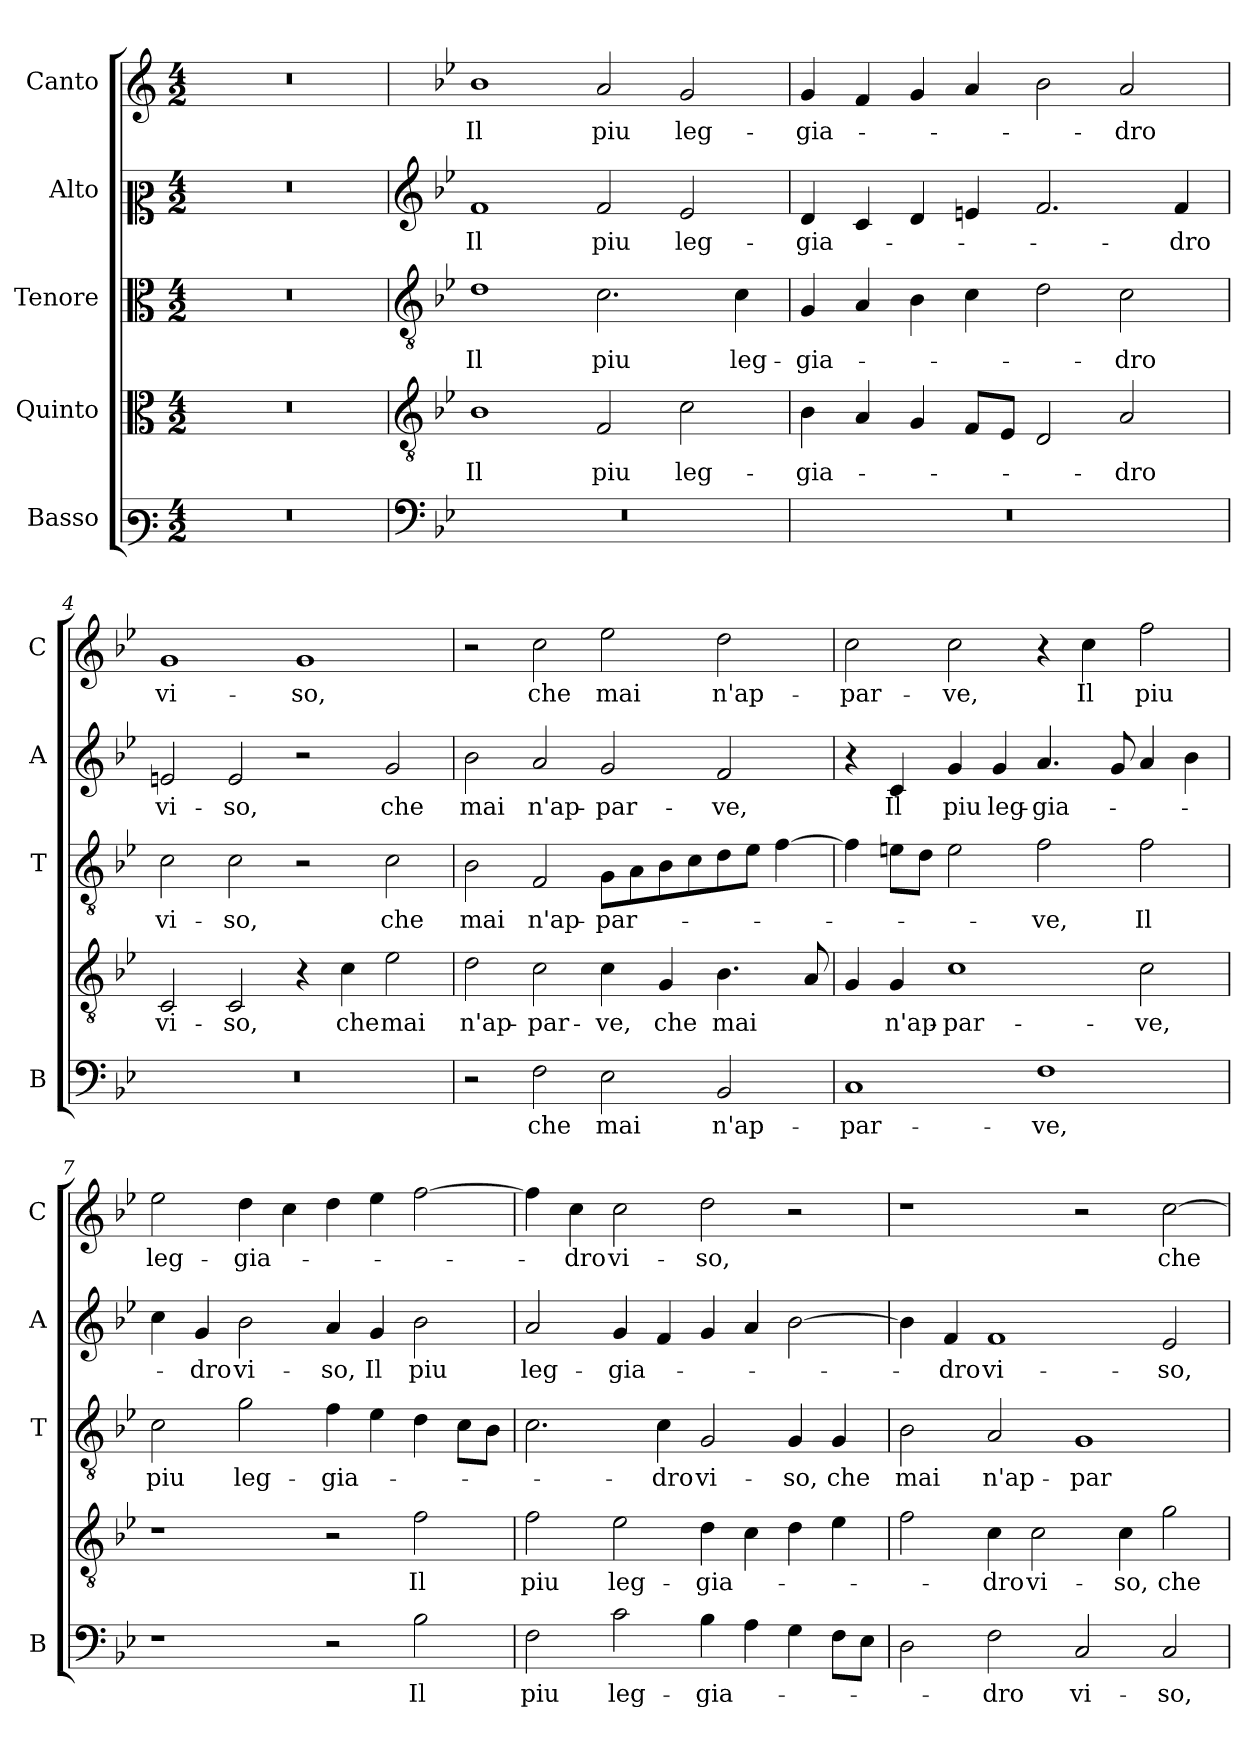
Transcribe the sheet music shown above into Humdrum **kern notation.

**kern	**text	**kern	**text	**kern	**text	**kern	**text	**kern	**text
*part5	*part5	*part4	*part4	*part3	*part3	*part2	*part2	*part1	*part1
*staff5	*staff5	*staff4	*staff4	*staff3	*staff3	*staff2	*staff2	*staff1	*staff1
*I"Basso	*	*I"Quinto	*	*I"Tenore	*	*I"Alto	*	*I"Canto	*
*I'B	*	*	*	*I'T	*	*I'A	*	*I'C	*
*clefF3	*	*clefC3	*	*clefC3	*	*clefC2	*	*clefG2	*
*k[]	*	*k[]	*	*k[]	*	*k[]	*	*k[]	*
*C:	*	*C:	*	*C:	*	*C:	*	*C:	*
*M4/2	*	*M4/2	*	*M4/2	*	*M4/2	*	*M4/2	*
=1	=1	=1	=1	=1	=1	=1	=1	=1	=1
0r	.	0r	.	0r	.	0r	.	0r	.
=2	=2	=2	=2	=2	=2	=2	=2	=2	=2
*clefF4	*	*clefGv2	*	*clefGv2	*	*clefG2	*	*	*
*k[b-e-]	*	*k[b-e-]	*	*k[b-e-]	*	*k[b-e-]	*	*k[b-e-]	*
*B-:	*	*B-:	*	*B-:	*	*B-:	*	*B-:	*
!	!	!	!LO:LY:b	!	!LO:LY:b	!	!LO:LY:b	!	!LO:LY:b
0r	.	1B-	Il	1d	Il	1f	Il	1b-	Il
!	!	!	!LO:LY:b	!	!LO:LY:b	!	!LO:LY:b	!	!LO:LY:b
.	.	2F/	piu	2.c\	piu	2f/	piu	2a/	piu
!	!	!	!LO:LY:b	!	!	!	!LO:LY:b	!	!LO:LY:b
.	.	2c\	leg-	.	.	2e-/	leg-	2g/	leg-
!	!	!	!	!	!LO:LY:b	!	!	!	!
.	.	.	.	4c\	leg-	.	.	.	.
=3	=3	=3	=3	=3	=3	=3	=3	=3	=3
!	!	!	!LO:LY:b	!	!LO:LY:b	!	!LO:LY:b	!	!LO:LY:b
0r	.	4B-\	-gia-	4G/	-gia-	4d/	-gia-	4g/	-gia-
.	.	4A/	.	4A/	.	4c/	.	4f/	.
.	.	4G/	.	4B-\	.	4d/	.	4g/	.
.	.	8F/L	.	4c\	.	4en/	.	4a/	.
.	.	8E-/J	.	.	.	.	.	.	.
.	.	2D/	.	2d\	.	2.f/	.	2b-\	.
!	!	!	!LO:LY:b	!	!LO:LY:b	!	!	!	!LO:LY:b
.	.	2A/	-dro	2c\	-dro	.	.	2a/	-dro
!	!	!	!	!	!	!	!LO:LY:b	!	!
.	.	.	.	.	.	4f/	-dro	.	.
=4	=4	=4	=4	=4	=4	=4	=4	=4	=4
!	!	!	!LO:LY:b	!	!LO:LY:b	!	!LO:LY:b	!	!LO:LY:b
0r	.	2C/	vi-	2c\	vi-	2en/	vi-	1g	vi-
!	!	!	!LO:LY:b	!	!LO:LY:b	!	!LO:LY:b	!	!
.	.	2C/	-so,	2c\	-so,	2e/	-so,	.	.
!	!	!	!	!	!	!	!	!	!LO:LY:b
.	.	4r	.	2r	.	2r	.	1g	-so,
!	!	!	!LO:LY:b	!	!	!	!	!	!
.	.	4c\	che	.	.	.	.	.	.
!	!	!	!LO:LY:b	!	!LO:LY:b	!	!LO:LY:b	!	!
.	.	2e-\	mai	2c\	che	2g/	che	.	.
!!LO:LB:g=z
=5	=5	=5	=5	=5	=5	=5	=5	=5	=5
!	!	!	!LO:LY:b	!	!LO:LY:b	!	!LO:LY:b	!	!
2r	.	2d\	n'ap-	2B-\	mai	2b-\	mai	2r	.
!	!LO:LY:b	!	!LO:LY:b	!	!LO:LY:b	!	!LO:LY:b	!	!LO:LY:b
2F\	che	2c\	-par-	2F/	n'ap-	2a/	n'ap-	2cc\	che
!	!LO:LY:b	!	!LO:LY:b	!	!LO:LY:b	!	!LO:LY:b	!	!LO:LY:b
2E-\	mai	4c\	-ve,	8G\L	-par-	2g/	-par-	2ee-\	mai
.	.	.	.	8A\	.	.	.	.	.
!	!	!	!LO:LY:b	!	!	!	!	!	!
.	.	4G/	che	8B-\	.	.	.	.	.
.	.	.	.	8c\	.	.	.	.	.
!	!LO:LY:b	!	!LO:LY:b	!	!	!	!LO:LY:b	!	!LO:LY:b
2BB-/	n'ap-	4.B-\	mai	8d\	.	2f/	-ve,	2dd\	n'ap-
.	.	.	.	8e-\J	.	.	.	.	.
.	.	.	.	[4f\	.	.	.	.	.
.	.	8A/	.	.	.	.	.	.	.
=6	=6	=6	=6	=6	=6	=6	=6	=6	=6
!	!LO:LY:b	!	!	!	!	!	!	!	!LO:LY:b
1C	-par-	4G/	.	4f\]	.	4r	.	2cc\	-par-
!	!	!	!LO:LY:b	!	!	!	!LO:LY:b	!	!
.	.	4G/	n'ap-	8en\L	.	4c/	Il	.	.
.	.	.	.	8d\J	.	.	.	.	.
!	!	!	!LO:LY:b	!	!	!	!LO:LY:b	!	!LO:LY:b
.	.	1c	-par-	2e\	.	4g/	piu	2cc\	-ve,
!	!	!	!	!	!	!	!LO:LY:b	!	!
.	.	.	.	.	.	4g/	leg-	.	.
!	!LO:LY:b	!	!	!	!LO:LY:b	!	!LO:LY:b	!	!
1F	-ve,	.	.	2f\	-ve,	4.a/	-gia-	4r	.
!	!	!	!	!	!	!	!	!	!LO:LY:b
.	.	.	.	.	.	.	.	4cc\	Il
.	.	.	.	.	.	8g/	.	.	.
!	!	!	!LO:LY:b	!	!LO:LY:b	!	!	!	!LO:LY:b
.	.	2c\	-ve,	2f\	Il	4a/	.	2ff\	piu
.	.	.	.	.	.	4b-\	.	.	.
=7	=7	=7	=7	=7	=7	=7	=7	=7	=7
!	!	!	!	!	!LO:LY:b	!	!	!	!LO:LY:b
1r	.	1r	.	2c\	piu	4cc\	.	2ee-\	leg-
!	!	!	!	!	!	!	!LO:LY:b	!	!
.	.	.	.	.	.	4g/	-dro	.	.
!	!	!	!	!	!LO:LY:b	!	!LO:LY:b	!	!LO:LY:b
.	.	.	.	2g\	leg-	2b-\	vi-	4dd\	-gia-
.	.	.	.	.	.	.	.	4cc\	.
!	!	!	!	!	!LO:LY:b	!	!LO:LY:b	!	!
2r	.	2r	.	4f\	-gia-	4a/	-so,	4dd\	.
!	!	!	!	!	!	!	!LO:LY:b	!	!
.	.	.	.	4e-\	.	4g/	Il	4ee-\	.
!	!LO:LY:b	!	!LO:LY:b	!	!	!	!LO:LY:b	!	!
2B-\	Il	2f\	Il	4d\	.	2b-\	piu	[2ff\	.
.	.	.	.	8c\L	.	.	.	.	.
.	.	.	.	8B-\J	.	.	.	.	.
=8	=8	=8	=8	=8	=8	=8	=8	=8	=8
!	!LO:LY:b	!	!LO:LY:b	!	!	!	!LO:LY:b	!	!
2F\	piu	2f\	piu	2.c\	.	2a/	leg-	4ff\]	.
!	!	!	!	!	!	!	!	!	!LO:LY:b
.	.	.	.	.	.	.	.	4cc\	-dro
!	!LO:LY:b	!	!LO:LY:b	!	!	!	!LO:LY:b	!	!LO:LY:b
2c\	leg-	2e-\	leg-	.	.	4g/	-gia-	2cc\	vi-
!	!	!	!	!	!LO:LY:b	!	!	!	!
.	.	.	.	4c\	-dro	4f/	.	.	.
!	!LO:LY:b	!	!LO:LY:b	!	!LO:LY:b	!	!	!	!LO:LY:b
4B-\	-gia-	4d\	-gia-	2G/	vi-	4g/	.	2dd\	-so,
4A\	.	4c\	.	.	.	4a/	.	.	.
!	!	!	!	!	!LO:LY:b	!	!	!	!
4G\	.	4d\	.	4G/	-so,	[2b-\	.	2r	.
!	!	!	!	!	!LO:LY:b	!	!	!	!
8F\L	.	4e-\	.	4G/	che	.	.	.	.
8E-\J	.	.	.	.	.	.	.	.	.
!!LO:PB:g=z
=9	=9	=9	=9	=9	=9	=9	=9	=9	=9
!	!	!	!	!	!LO:LY:b	!	!	!	!
2D\	.	2f\	.	2B-\	mai	4b-\]	.	1r	.
!	!	!	!	!	!	!	!LO:LY:b	!	!
.	.	.	.	.	.	4f/	-dro	.	.
!	!LO:LY:b	!	!LO:LY:b	!	!LO:LY:b	!	!LO:LY:b	!	!
2F\	-dro	4c\	-dro	2A/	n'ap-	1f	vi-	.	.
!	!	!	!LO:LY:b	!	!	!	!	!	!
.	.	2c\	vi-	.	.	.	.	.	.
!	!LO:LY:b	!	!	!	!LO:LY:b	!	!	!	!
2C/	vi-	.	.	1G	-par-	.	.	2r	.
!	!	!	!LO:LY:b	!	!	!	!	!	!
.	.	4c\	-so,	.	.	.	.	.	.
!	!LO:LY:b	!	!LO:LY:b	!	!	!	!LO:LY:b	!	!LO:LY:b
2C/	-so,	2g\	che	.	.	2e-/	-so,	[2cc\	che
=	=	=	=	=	=	=	=	=	=
*-	*-	*-	*-	*-	*-	*-	*-	*-	*-
